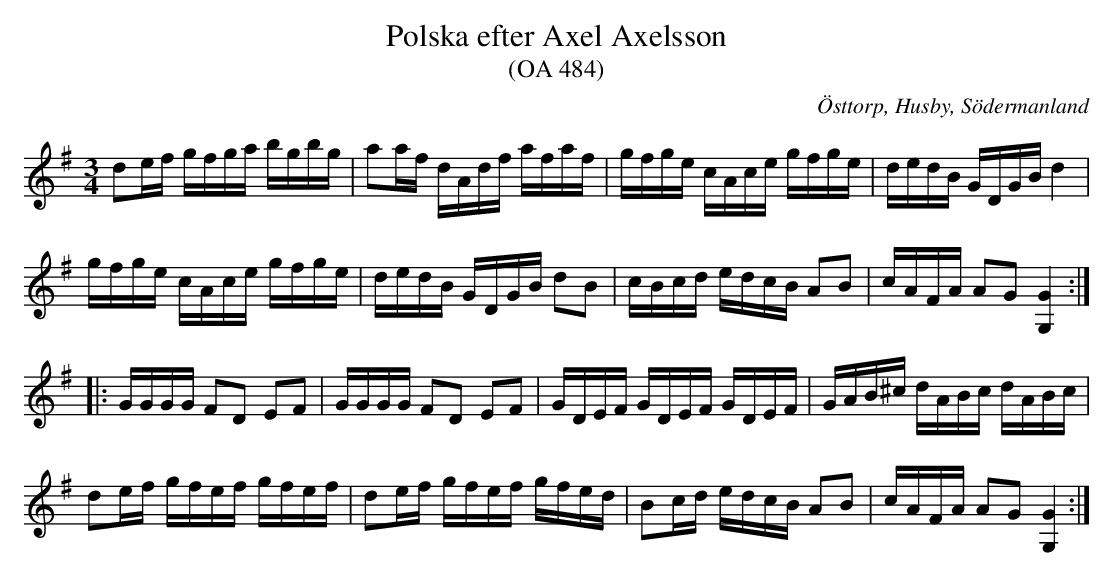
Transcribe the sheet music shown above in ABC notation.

X:1
T:Polska efter Axel Axelsson
T:(OA 484)
O:Östtorp, Husby, Södermanland
M:3/4
L:1/4
Q: 90
K:G
d/e/4f/4 g/4f/4g/4a/4 b/4g/4b/4g/4 | a/a/4f/4 d/4A/4d/4f/4 a/4f/4a/4f/4 | g/4f/4g/4e/4 c/4A/4c/4e/4 g/4f/4g/4e/4 | d/4e/4d/4B/4 G/4D/4G/4B/4 d |
g/4f/4g/4e/4 c/4A/4c/4e/4 g/4f/4g/4e/4 | d/4e/4d/4B/4 G/4D/4G/4B/4 d/B/ | c/4B/4c/4d/4 e/4d/4c/4B/4 A/B/ | c/4A/4F/4A/4 A/G/ [G,G] ::
G/4G/4G/4G/4 F/D/ E/F/ | G/4G/4G/4G/4 F/D/ E/F/ | G/4D/4E/4F/4 G/4D/4E/4F/4 G/4D/4E/4F/4 | G/4A/4B/4^c/4 d/4A/4B/4c/4 d/4A/4B/4c/4 |
d/e/4f/4 g/4f/4e/4f/4 g/4f/4e/4f/4 | d/e/4f/4 g/4f/4e/4f/4 g/4f/4e/4d/4 | B/c/4d/4 e/4d/4c/4B/4 A/B/ | c/4A/4F/4A/4 A/G/ [G,G] :|
